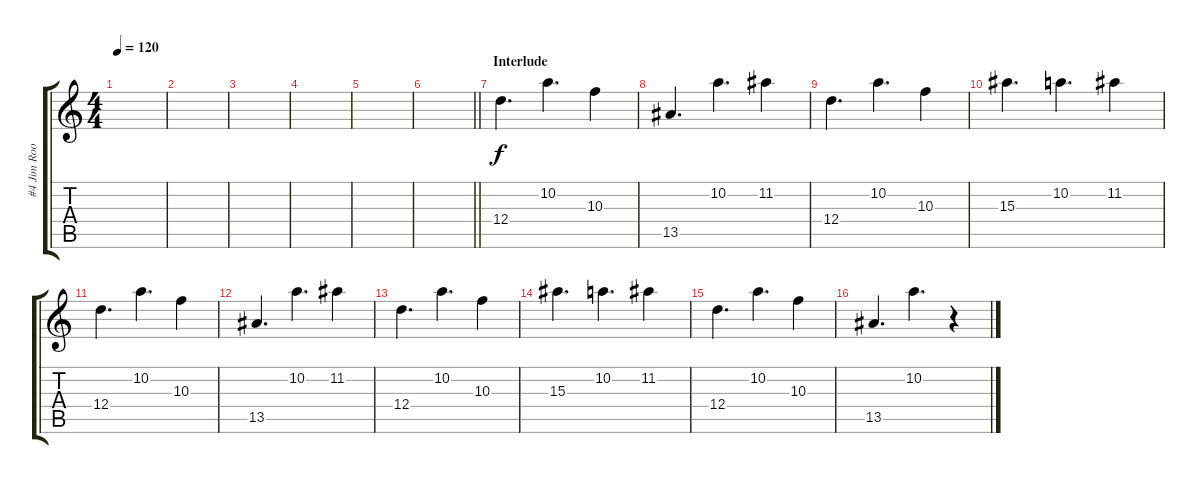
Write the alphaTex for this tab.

\track ("#4 Jim Root" "#4 Jim Roo") {instrument electricguitarclean}
\staff {score tabs}
\tuning (E4 B3 G3 D3 A2 D2) {hide}
\ts (4 4)
\tempo 120
\clef g2
\ks c
|
|
|
|
|
\barLineRight lightlight
|
\section ("" "Interlude")
12.4.4{d} 10.2.4{d} 10.3.4 |
13.5.4{d} 10.2.4{d} 11.2.4 |
12.4.4{d} 10.2.4{d} 10.3.4 |
15.3.4{d} 10.2.4{d} 11.2.4 |
12.4.4{d} 10.2.4{d} 10.3.4 |
13.5.4{d} 10.2.4{d} 11.2.4 |
12.4.4{d} 10.2.4{d} 10.3.4 |
15.3.4{d} 10.2.4{d} 11.2.4 |
12.4.4{d} 10.2.4{d} 10.3.4 |
13.5.4{d} 10.2.4{d} r.4
